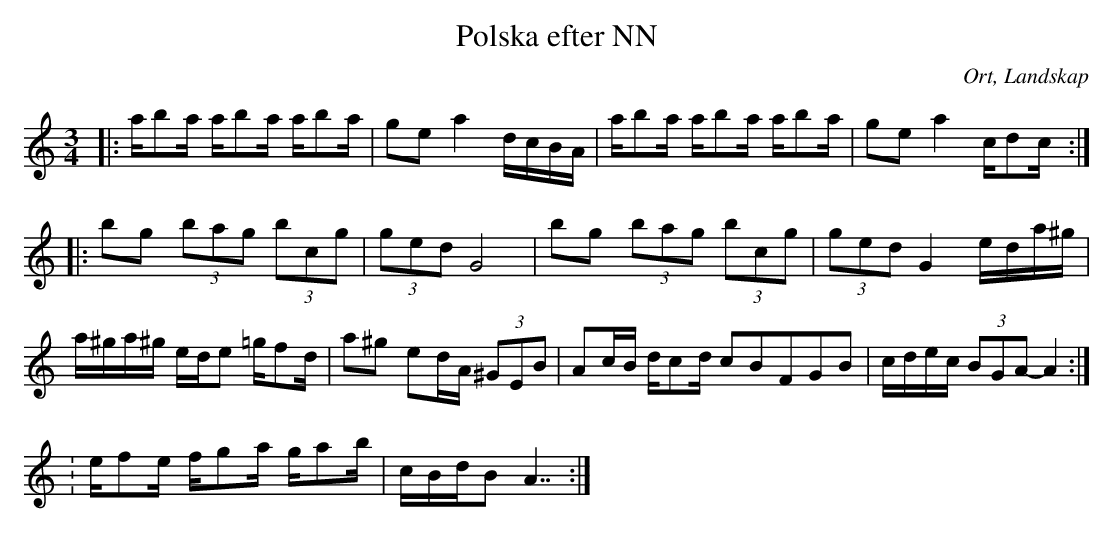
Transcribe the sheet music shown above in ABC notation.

X:1
T:Polska efter NN
O:Ort, Landskap
M:3/4
L:1/8
K:C
|: a/ba/ a/ba/ a/ba/ | ge a2 d/c/B/A/| a/ba/ a/ba/ a/ba/ | ge a2 c/dc/:|
|:bg (3bag (3bcg| (3ged G4 |bg (3bag (3bcg| (3ged G2 e/d/a/^g/| a/^g/a/^g/ e/d/e =g/fd/ |a^g ed/A/ (3^GEB| Ac/B/ d/cd/ c2/5B2/5F2/5G2/5B2/5|  c/d/e/c/ (3BGA-A2 :|
:e/fe/ f/ga/ g/ab/ | c/B/d/B A7/2:|
